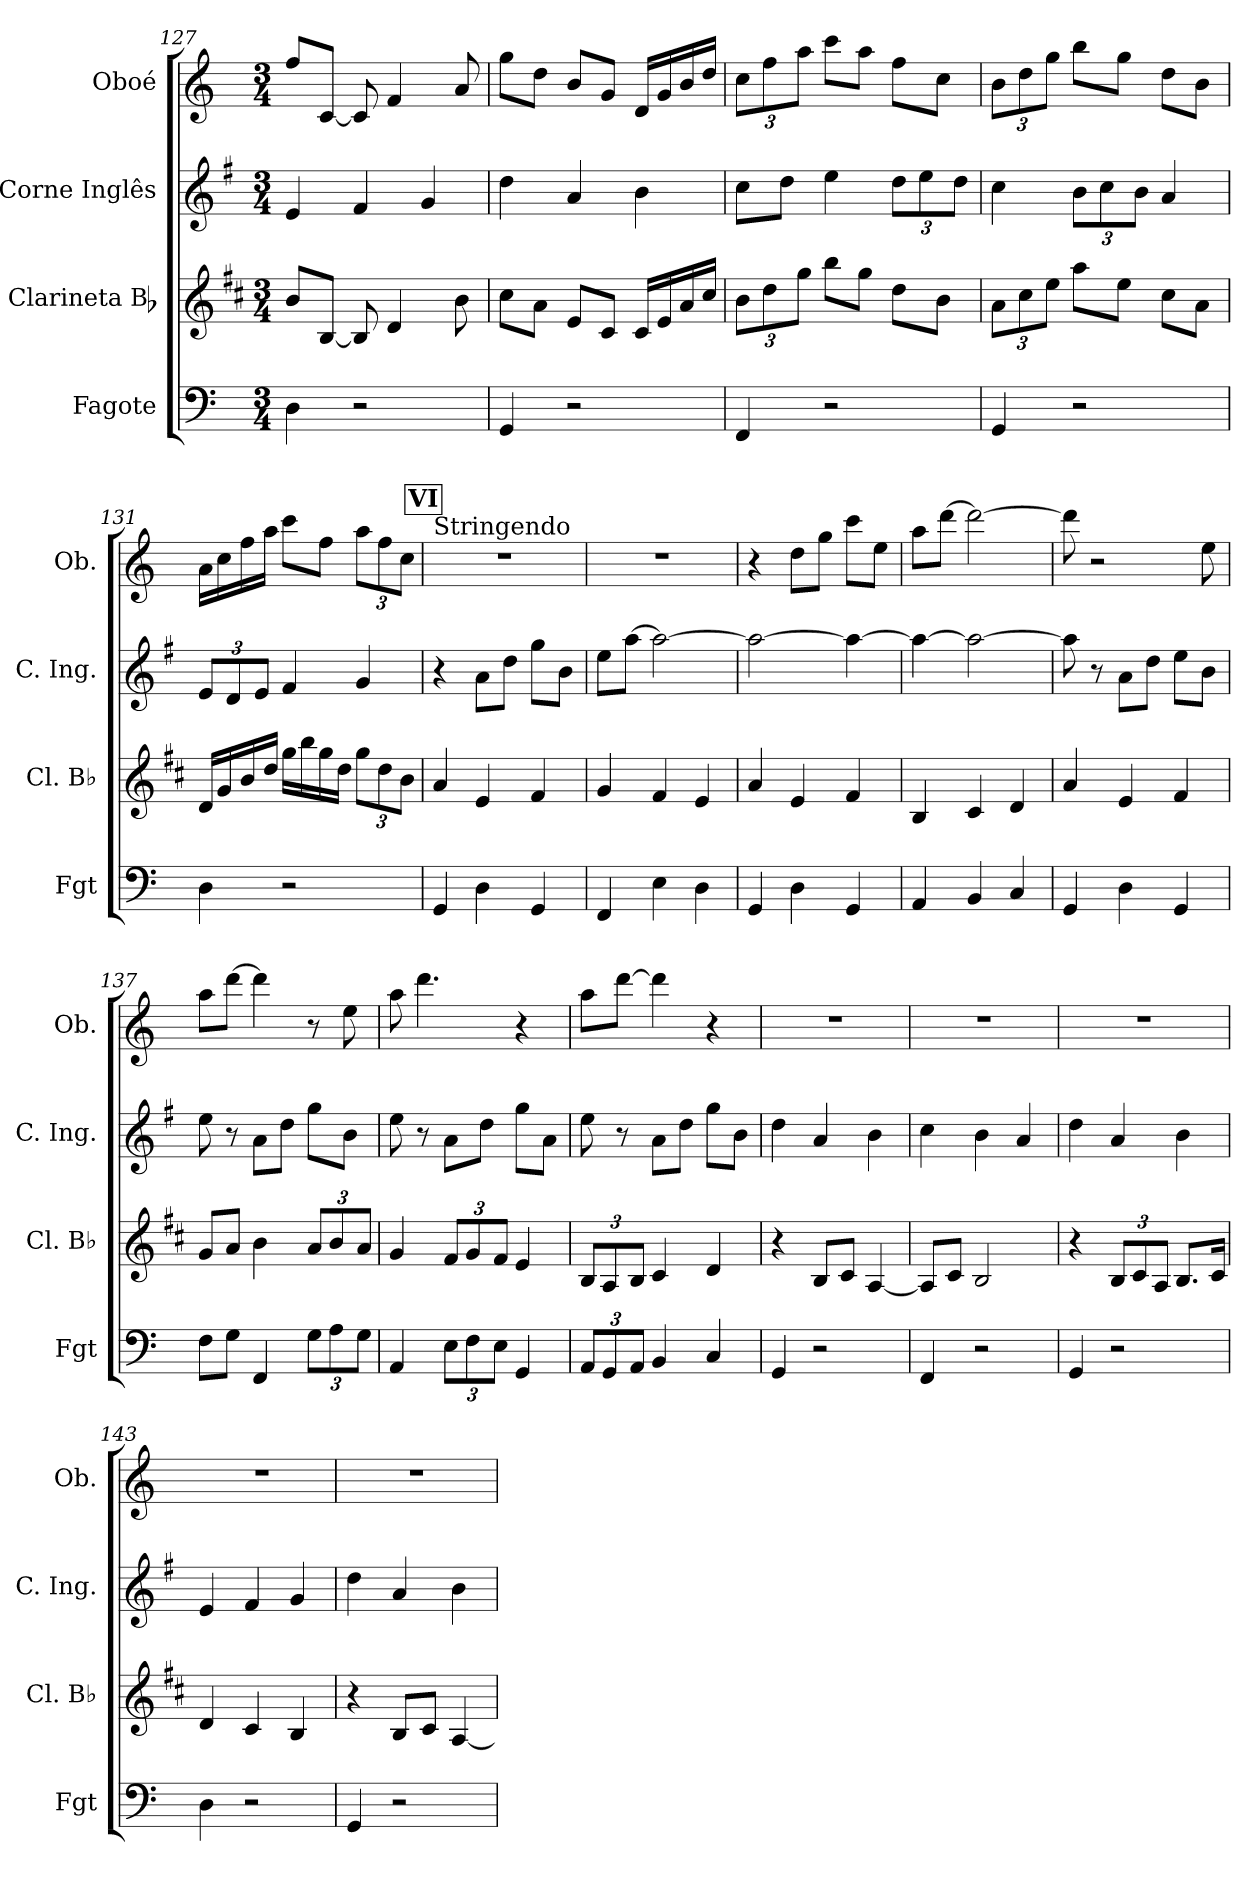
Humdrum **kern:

**kern	**kern	**kern	**kern
*part4	*part3	*part2	*part1
*staff4	*staff3	*staff2	*staff1
*I"Fagote	*I"Clarineta Bb	*I"Corne Inglês	*I"Oboé
*I'Fgt	*I'Cl. Bb	*I'C. Ing.	*I'Ob.
*clefF4	*clefG2	*clefG2	*clefG2
*	*ITrd1c2	*ITrd4c7	*
*k[]	*k[]	*k[]	*k[]
*M3/4	*M3/4	*M3/4	*M3/4
=127	=127	=127	=127
4D\	8a/L	4A/	8ff/L
.	[8A/J	.	[8c/J
2r	8A/]	4B/	8c/]
.	4c/	.	4f/
.	.	4c/	.
.	8a\	.	8a/
=128	=128	=128	=128
4GG/	8b\L	4g\	8gg\L
.	8g\J	.	8dd\J
2r	8d/L	4d/	8b/L
.	8B/J	.	8g/J
.	16B/LL	4e\	16d/LL
.	16d/	.	16g/
.	16g/	.	16b/
.	16b/JJ	.	16dd/JJ
=129	=129	=129	=129
*	*Xbrackettup	*	*Xbrackettup
4FF/	12a\L	8f\L	12cc\L
.	12cc\	.	12ff\
.	.	8g\J	.
.	12ff\J	.	12aa\J
2r	8aa\L	4a\	8ccc\L
.	8ff\J	.	8aa\J
*	*	*Xbrackettup	*
.	8cc\L	12g\L	8ff\L
.	.	12a\	.
.	8a\J	.	8cc\J
.	.	12g\J	.
!!LO:PB:g=z
=130	=130	=130	=130
4GG/	12g\L	4f\	12b\L
.	12b\	.	12dd\
.	12dd\J	.	12gg\J
2r	8gg\L	12e\L	8bb\L
.	.	12f\	.
.	8dd\J	.	8gg\J
.	.	12e\J	.
.	8b\L	4d/	8dd\L
.	8g\J	.	8b\J
=131	=131	=131	=131
4D\	16c/LL	12A/L	16a\LL
.	16f/	.	16cc\
.	.	12G/	.
.	16a/	.	16ff\
.	.	12A/J	.
.	16cc/JJ	.	16aa\JJ
2r	16ff\LL	4B/	8ccc\L
.	16aa\	.	.
.	16ff\	.	8ff\J
.	16cc\JJ	.	.
.	12ff\L	4c/	12aa\L
.	12cc\	.	12ff\
.	12a\J	.	12cc\J
!!LO:REH:place=s1:a:B:fs=14:t=VI
=132	=132	=132	=132
!	!	!	!LO:TX:a:t=Stringendo
4GG/	4g/	4r	2.r
4D\	4d/	8d\L	.
.	.	8g\J	.
4GG/	4e/	8cc\L	.
.	.	8e\J	.
=133	=133	=133	=133
4FF/	4f/	8a\L	2.r
.	.	[8dd\J	.
4E\	4e/	2dd\_	.
4D\	4d/	.	.
=134	=134	=134	=134
4GG/	4g/	2dd\_	4r
4D\	4d/	.	8dd\L
.	.	.	8gg\J
4GG/	4e/	4dd\_	8ccc\L
.	.	.	8ee\J
!!LO:LB:g=z
=135	=135	=135	=135
4AA/	4A/	4dd\_	8aa\L
.	.	.	[8ddd\J
4BB/	4B/	2dd\_	2ddd\_
4C/	4c/	.	.
=136	=136	=136	=136
4GG/	4g/	8dd\]	8ddd\]
.	.	8r	2r
4D\	4d/	8d\L	.
.	.	8g\J	.
4GG/	4e/	8a\L	.
.	.	8e\J	8ee\
=137	=137	=137	=137
8F\L	8f/L	8a\	8aa\L
8G\J	8g/J	8r	[8ddd\J
4FF/	4a\	8d\L	4ddd\]
.	.	8g\J	.
*Xbrackettup	*	*	*
12G\L	12g/L	8cc\L	8r
12A\	12a/	.	.
.	.	8e\J	8ee\
12G\J	12g/J	.	.
=138	=138	=138	=138
4AA/	4f/	8a\	8aa\
.	.	8r	4.ddd\
12E\L	12e/L	8d\L	.
12F\	12f/	.	.
.	.	8g\J	.
12E\J	12e/J	.	.
4GG/	4d/	8cc\L	4r
.	.	8d\J	.
=139	=139	=139	=139
12AA/L	12A/L	8a\	8aa\L
12GG/	12G/	.	.
.	.	8r	[8ddd\J
12AA/J	12A/J	.	.
4BB/	4B/	8d\L	4ddd\]
.	.	8g\J	.
4C/	4c/	8cc\L	4r
.	.	8e\J	.
!!LO:LB:g=z
=140	=140	=140	=140
4GG/	4r	4g\	2.r
2r	8A/L	4d/	.
.	8B/J	.	.
.	[4G/	4e\	.
=141	=141	=141	=141
4FF/	8G/L]	4f\	2.r
.	8B/J	.	.
2r	2A/	4e\	.
.	.	4d/	.
=142	=142	=142	=142
4GG/	4r	4g\	2.r
2r	12A/L	4d/	.
.	12B/	.	.
.	12G/J	.	.
.	8.A/L	4e\	.
.	16B/Jk	.	.
=143	=143	=143	=143
4D\	4c/	4A/	2.r
2r	4B/	4B/	.
.	4A/	4c/	.
=144	=144	=144	=144
4GG/	4r	4g\	2.r
2r	8A/L	4d/	.
.	8B/J	.	.
.	[4G/	4e\	.
=	=	=	=
*-	*-	*-	*-
